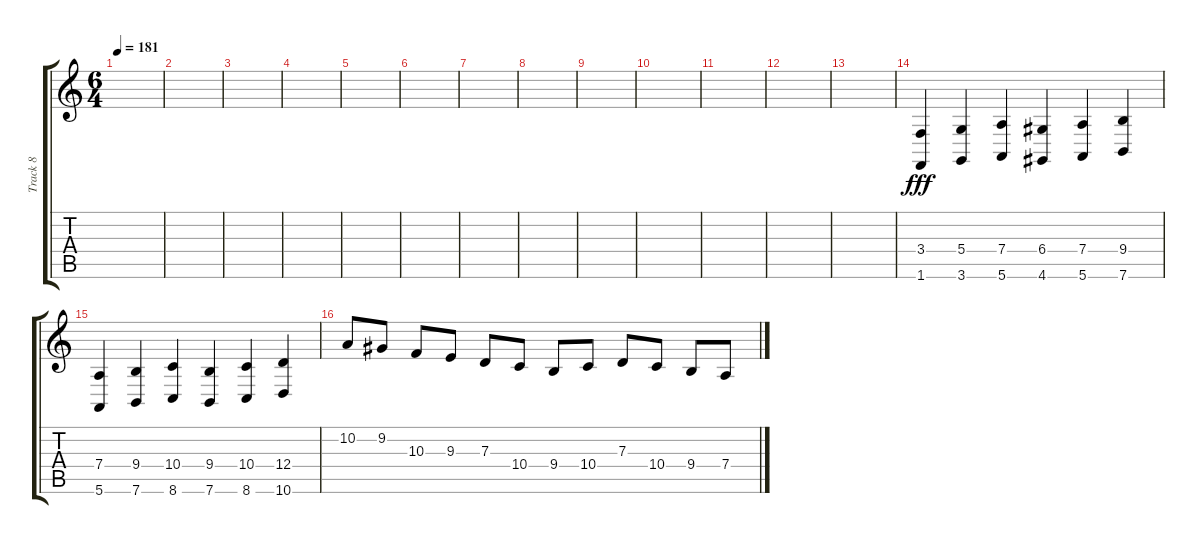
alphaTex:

\track ("Track 8" "Track 8") {instrument violin}
\staff {score tabs}
\tuning (E4 B3 G3 D3 A2 E2) {hide}
\ts (6 4)
\tempo 181
\clef g2
\ks c
|
|
|
|
|
|
|
|
|
|
|
|
|
(3.4 1.6).4{dy fff} (5.4 3.6).4 (7.4 5.6).4 (6.4 4.6).4 (7.4 5.6).4 (9.4 7.6).4 |
(7.4 5.6).4 (9.4 7.6).4 (10.4 8.6).4 (9.4 7.6).4 (10.4 8.6).4 (12.4 10.6).4 |
10.2.8 9.2.8 10.3.8 9.3.8 7.3.8 10.4.8 9.4.8 10.4.8 7.3.8 10.4.8 9.4.8 7.4.8
